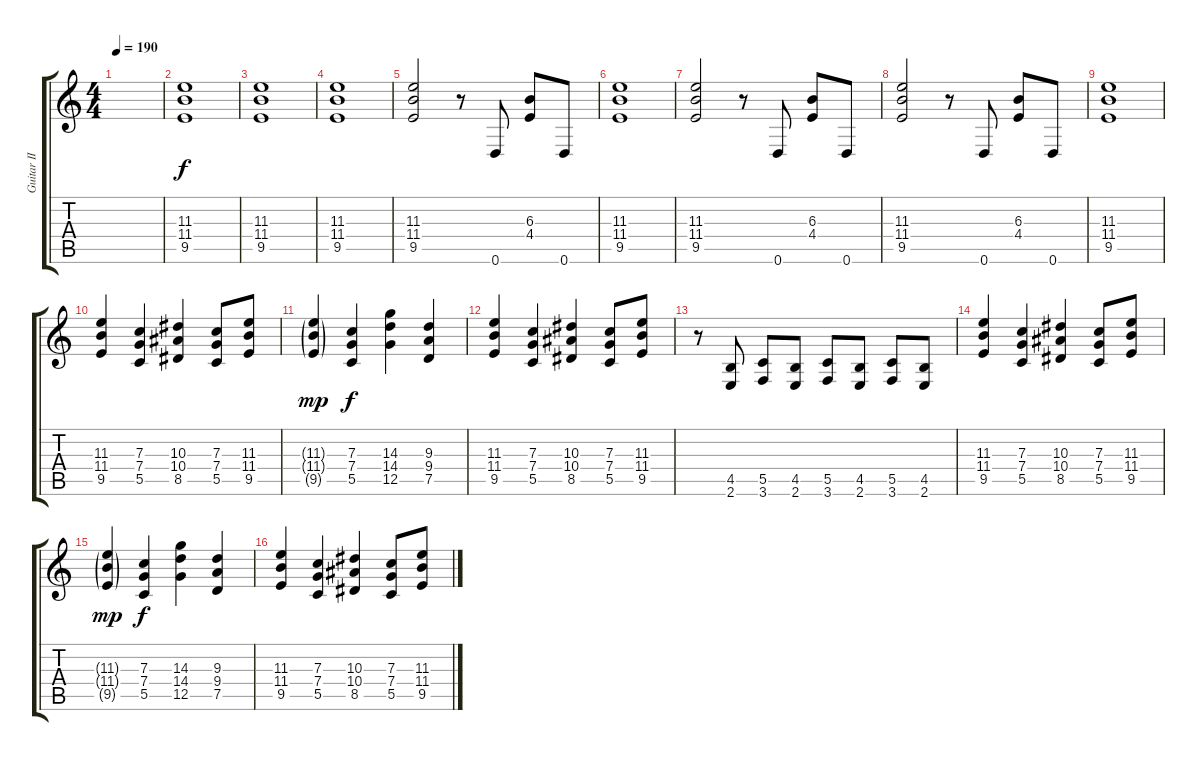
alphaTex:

\track ("Guitar II" "Guitar II") {instrument distortionguitar}
\staff {score tabs}
\tuning (D4 A3 F3 C3 G2 D2) {hide}
\ts (4 4)
\tempo 190
\clef g2
\ks c
|
(11.3 11.4 9.5).1 |
(11.3 11.4 9.5).1 |
(11.3 11.4 9.5).1 |
(11.3 11.4 9.5).2 r.8 0.6.8 (6.3 4.4).8 0.6.8 |
(11.3 11.4 9.5).1 |
(11.3 11.4 9.5).2 r.8 0.6.8 (6.3 4.4).8 0.6.8 |
(11.3 11.4 9.5).2 r.8 0.6.8 (6.3 4.4).8 0.6.8 |
(11.3 11.4 9.5).1 |
(11.3 11.4 9.5).4 (7.3 7.4 5.5).4 (10.3 10.4 8.5).4 (7.3 7.4 5.5).8 (11.3 11.4 9.5).8 |
(11.3{g} 11.4{g} 9.5{g}).4{dy mp} (7.3 7.4 5.5).4{dy f} (14.3 14.4 12.5).4 (9.3 9.4 7.5).4 |
(11.3 11.4 9.5).4 (7.3 7.4 5.5).4 (10.3 10.4 8.5).4 (7.3 7.4 5.5).8 (11.3 11.4 9.5).8 |
r.8 (4.5 2.6).8 (5.5 3.6).8 (4.5 2.6).8 (5.5 3.6).8 (4.5 2.6).8 (5.5 3.6).8 (4.5 2.6).8 |
(11.3 11.4 9.5).4 (7.3 7.4 5.5).4 (10.3 10.4 8.5).4 (7.3 7.4 5.5).8 (11.3 11.4 9.5).8 |
(11.3{g} 11.4{g} 9.5{g}).4{dy mp} (7.3 7.4 5.5).4{dy f} (14.3 14.4 12.5).4 (9.3 9.4 7.5).4 |
(11.3 11.4 9.5).4 (7.3 7.4 5.5).4 (10.3 10.4 8.5).4 (7.3 7.4 5.5).8 (11.3 11.4 9.5).8
